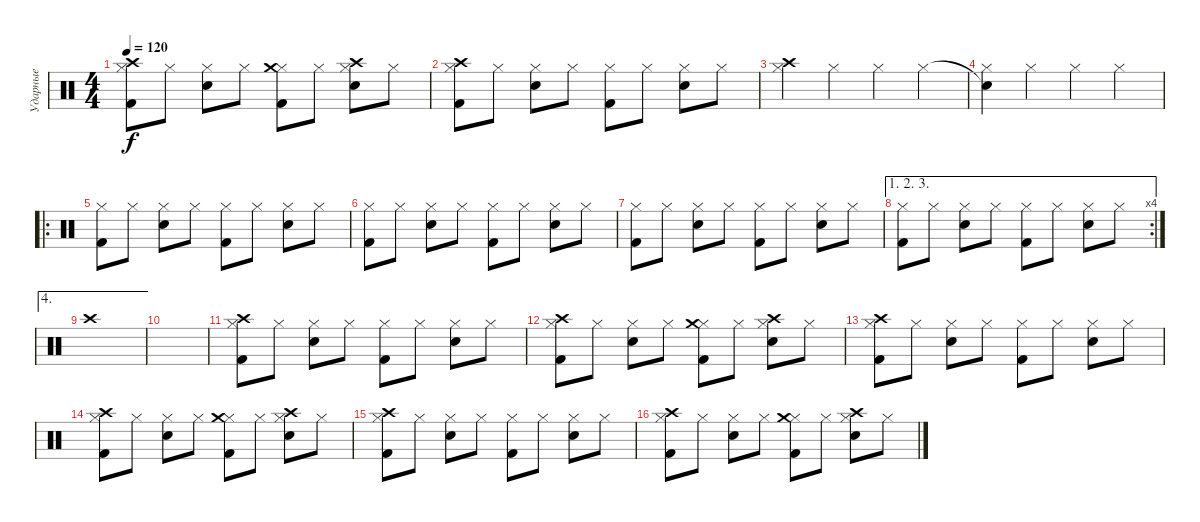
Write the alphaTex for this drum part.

\track ("Ударные" "Ударные") {instrument percussion}
\staff {score}
\articulation defaults
\ts (4 4)
\tempo 120
\clef neutral
\ks c
("Hi-Hat (closed)" "Kick (hit) 2" "Crash high (hit)").8{dy f} "Hi-Hat (closed)".8 ("Hi-Hat (closed)" "Electric Snare (hit)").8 "Hi-Hat (closed)".8 ("Hi-Hat (closed)" "Kick (hit) 2" "Crash medium (hit)").8 "Hi-Hat (closed)".8 ("Hi-Hat (closed)" "Snare (hit) 2" "Crash high (hit)").8 "Hi-Hat (closed)".8 |
("Hi-Hat (closed)" "Kick (hit) 2" "Crash high (hit)").8 "Hi-Hat (closed)".8 ("Hi-Hat (closed)" "Electric Snare (hit)").8 "Hi-Hat (closed)".8 ("Hi-Hat (closed)" "Kick (hit) 2").8 "Hi-Hat (closed)".8 ("Hi-Hat (closed)" "Snare (hit) 2").8 "Hi-Hat (closed)".8 |
("Crash high (hit)" "Hi-Hat (closed)").4 "Hi-Hat (closed)".4 "Hi-Hat (closed)".4 "Hi-Hat (closed)".4 |
("Snare (hit)"{t} "Hi-Hat (closed)").4 "Hi-Hat (closed)".4 "Hi-Hat (closed)".4 "Hi-Hat (closed)".4 |
\ro
("Hi-Hat (closed)" "Kick (hit) 2").8 "Hi-Hat (closed)".8 ("Hi-Hat (closed)" "Electric Snare (hit)").8 "Hi-Hat (closed)".8 ("Hi-Hat (closed)" "Kick (hit) 2").8 "Hi-Hat (closed)".8 ("Hi-Hat (closed)" "Snare (hit) 2").8 "Hi-Hat (closed)".8 |
("Hi-Hat (closed)" "Kick (hit) 2").8 "Hi-Hat (closed)".8 ("Hi-Hat (closed)" "Electric Snare (hit)").8 "Hi-Hat (closed)".8 ("Hi-Hat (closed)" "Kick (hit) 2").8 "Hi-Hat (closed)".8 ("Hi-Hat (closed)" "Snare (hit) 2").8 "Hi-Hat (closed)".8 |
("Hi-Hat (closed)" "Kick (hit) 2").8 "Hi-Hat (closed)".8 ("Hi-Hat (closed)" "Electric Snare (hit)").8 "Hi-Hat (closed)".8 ("Hi-Hat (closed)" "Kick (hit) 2").8 "Hi-Hat (closed)".8 ("Hi-Hat (closed)" "Snare (hit) 2").8 "Hi-Hat (closed)".8 |
\ae (1 2 3)
\rc 4
("Hi-Hat (closed)" "Kick (hit) 2").8 "Hi-Hat (closed)".8 ("Hi-Hat (closed)" "Electric Snare (hit)").8 "Hi-Hat (closed)".8 ("Hi-Hat (closed)" "Kick (hit) 2").8 "Hi-Hat (closed)".8 ("Hi-Hat (closed)" "Snare (hit) 2").8 "Hi-Hat (closed)".8 |
\ae 4 "Crash high (hit)".1
|
|
("Hi-Hat (closed)" "Kick (hit) 2" "Crash high (hit)").8 "Hi-Hat (closed)".8 ("Hi-Hat (closed)" "Electric Snare (hit)").8 "Hi-Hat (closed)".8 ("Hi-Hat (closed)" "Kick (hit) 2").8 "Hi-Hat (closed)".8 ("Hi-Hat (closed)" "Snare (hit) 2").8 "Hi-Hat (closed)".8 |
("Hi-Hat (closed)" "Kick (hit) 2" "Crash high (hit)").8 "Hi-Hat (closed)".8 ("Hi-Hat (closed)" "Electric Snare (hit)").8 "Hi-Hat (closed)".8 ("Hi-Hat (closed)" "Kick (hit) 2" "Crash medium (hit)").8 "Hi-Hat (closed)".8 ("Hi-Hat (closed)" "Snare (hit) 2" "Crash high (hit)").8 "Hi-Hat (closed)".8 |
("Hi-Hat (closed)" "Kick (hit) 2" "Crash high (hit)").8 "Hi-Hat (closed)".8 ("Hi-Hat (closed)" "Electric Snare (hit)").8 "Hi-Hat (closed)".8 ("Hi-Hat (closed)" "Kick (hit) 2").8 "Hi-Hat (closed)".8 ("Hi-Hat (closed)" "Snare (hit) 2").8 "Hi-Hat (closed)".8 |
("Hi-Hat (closed)" "Kick (hit) 2" "Crash high (hit)").8 "Hi-Hat (closed)".8 ("Hi-Hat (closed)" "Electric Snare (hit)").8 "Hi-Hat (closed)".8 ("Hi-Hat (closed)" "Kick (hit) 2" "Crash medium (hit)").8 "Hi-Hat (closed)".8 ("Hi-Hat (closed)" "Snare (hit) 2" "Crash high (hit)").8 "Hi-Hat (closed)".8 |
("Hi-Hat (closed)" "Kick (hit) 2" "Crash high (hit)").8 "Hi-Hat (closed)".8 ("Hi-Hat (closed)" "Electric Snare (hit)").8 "Hi-Hat (closed)".8 ("Hi-Hat (closed)" "Kick (hit) 2").8 "Hi-Hat (closed)".8 ("Hi-Hat (closed)" "Snare (hit) 2").8 "Hi-Hat (closed)".8 |
("Hi-Hat (closed)" "Kick (hit) 2" "Crash high (hit)").8 "Hi-Hat (closed)".8 ("Hi-Hat (closed)" "Electric Snare (hit)").8 "Hi-Hat (closed)".8 ("Hi-Hat (closed)" "Kick (hit) 2" "Crash medium (hit)").8 "Hi-Hat (closed)".8 ("Hi-Hat (closed)" "Snare (hit) 2" "Crash high (hit)").8 "Hi-Hat (closed)".8
